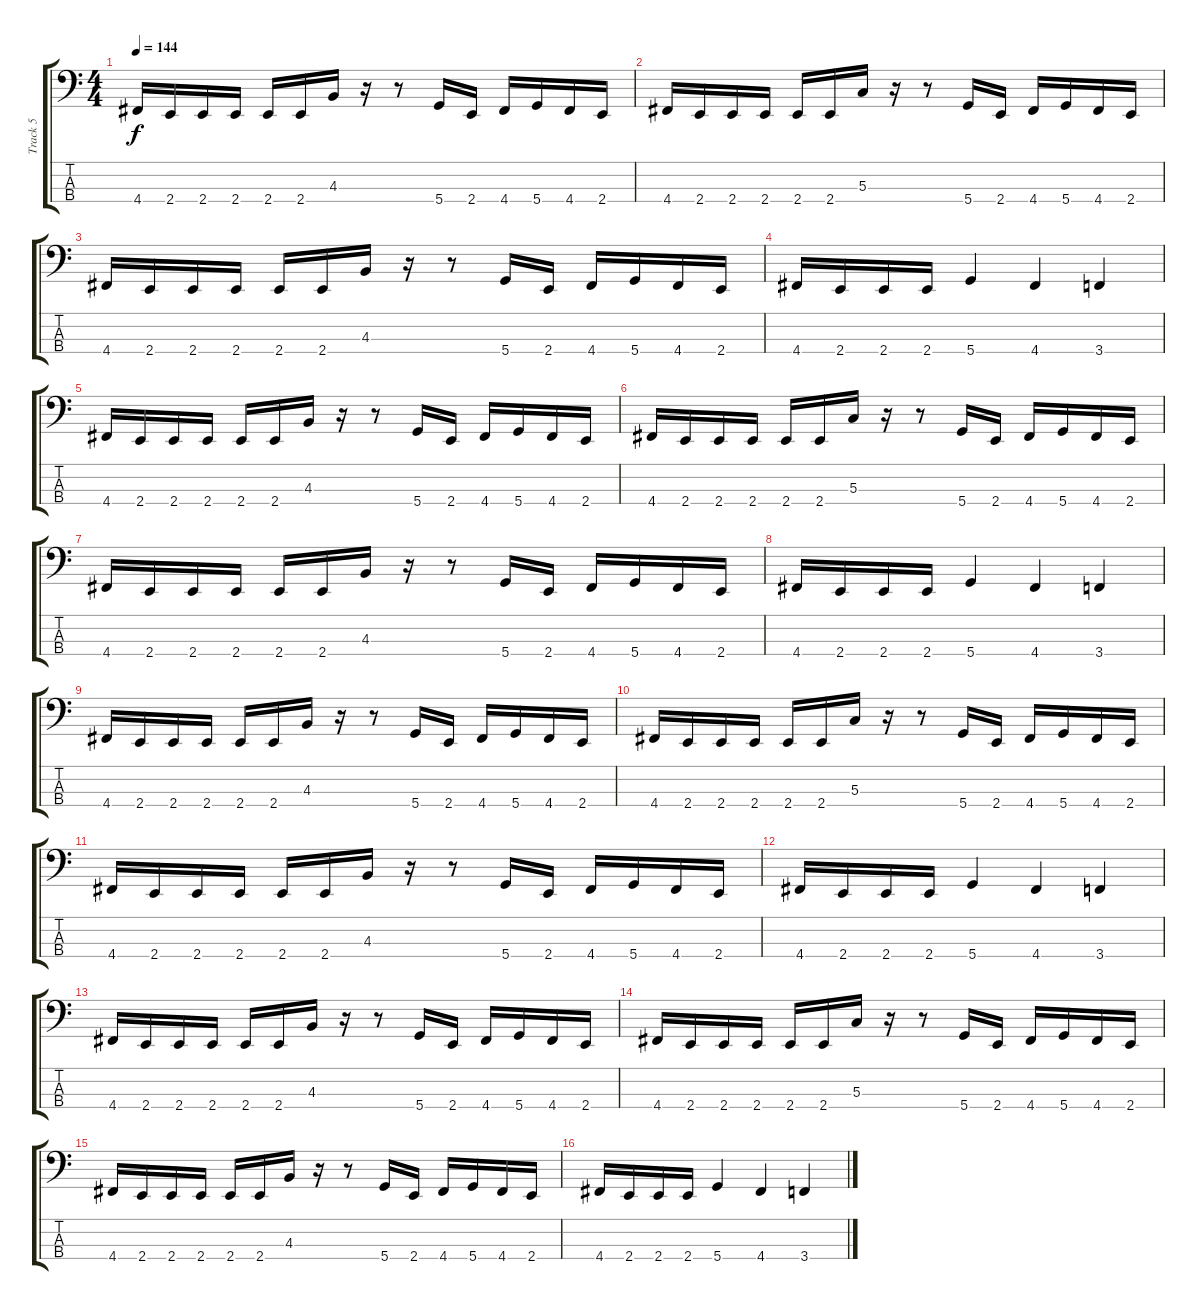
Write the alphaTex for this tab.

\track ("Track 5" "Track 5") {instrument electricbassfinger}
\staff {score tabs}
\tuning (F2 C2 G1 D1) {hide}
\ts (4 4)
\tempo 144
\clef f4
\ks c
4.4.16{dy f} 2.4.16 2.4.16 2.4.16 2.4.16 2.4.16 4.3.16 r.16 r.8 5.4.16 2.4.16 4.4.16 5.4.16 4.4.16 2.4.16 |
4.4.16 2.4.16 2.4.16 2.4.16 2.4.16 2.4.16 5.3.16 r.16 r.8 5.4.16 2.4.16 4.4.16 5.4.16 4.4.16 2.4.16 |
4.4.16 2.4.16 2.4.16 2.4.16 2.4.16 2.4.16 4.3.16 r.16 r.8 5.4.16 2.4.16 4.4.16 5.4.16 4.4.16 2.4.16 |
4.4.16 2.4.16 2.4.16 2.4.16 5.4.4 4.4.4 3.4.4 |
4.4.16 2.4.16 2.4.16 2.4.16 2.4.16 2.4.16 4.3.16 r.16 r.8 5.4.16 2.4.16 4.4.16 5.4.16 4.4.16 2.4.16 |
4.4.16 2.4.16 2.4.16 2.4.16 2.4.16 2.4.16 5.3.16 r.16 r.8 5.4.16 2.4.16 4.4.16 5.4.16 4.4.16 2.4.16 |
4.4.16 2.4.16 2.4.16 2.4.16 2.4.16 2.4.16 4.3.16 r.16 r.8 5.4.16 2.4.16 4.4.16 5.4.16 4.4.16 2.4.16 |
4.4.16 2.4.16 2.4.16 2.4.16 5.4.4 4.4.4 3.4.4 |
4.4.16 2.4.16 2.4.16 2.4.16 2.4.16 2.4.16 4.3.16 r.16 r.8 5.4.16 2.4.16 4.4.16 5.4.16 4.4.16 2.4.16 |
4.4.16 2.4.16 2.4.16 2.4.16 2.4.16 2.4.16 5.3.16 r.16 r.8 5.4.16 2.4.16 4.4.16 5.4.16 4.4.16 2.4.16 |
4.4.16 2.4.16 2.4.16 2.4.16 2.4.16 2.4.16 4.3.16 r.16 r.8 5.4.16 2.4.16 4.4.16 5.4.16 4.4.16 2.4.16 |
4.4.16 2.4.16 2.4.16 2.4.16 5.4.4 4.4.4 3.4.4 |
4.4.16 2.4.16 2.4.16 2.4.16 2.4.16 2.4.16 4.3.16 r.16 r.8 5.4.16 2.4.16 4.4.16 5.4.16 4.4.16 2.4.16 |
4.4.16 2.4.16 2.4.16 2.4.16 2.4.16 2.4.16 5.3.16 r.16 r.8 5.4.16 2.4.16 4.4.16 5.4.16 4.4.16 2.4.16 |
4.4.16 2.4.16 2.4.16 2.4.16 2.4.16 2.4.16 4.3.16 r.16 r.8 5.4.16 2.4.16 4.4.16 5.4.16 4.4.16 2.4.16 |
4.4.16 2.4.16 2.4.16 2.4.16 5.4.4 4.4.4 3.4.4
